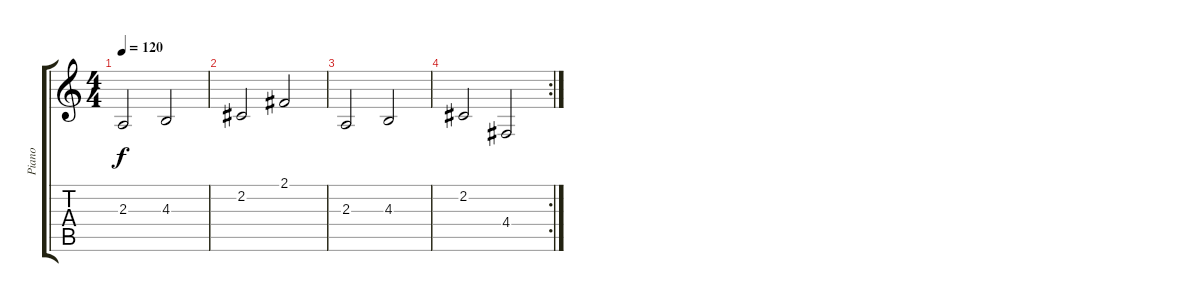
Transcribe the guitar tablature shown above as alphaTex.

\track ("Piano" "Piano") {instrument acousticgrandpiano}
\staff {score tabs}
\tuning (E4 B3 G3 D3 A2 E2) {hide}
\ts (4 4)
\tempo 120
\clef g2
\ks c
2.3.2{dy f} 4.3.2 |
2.2.2 2.1.2 |
2.3.2 4.3.2 |
\rc 2
2.2.2 4.4.2
